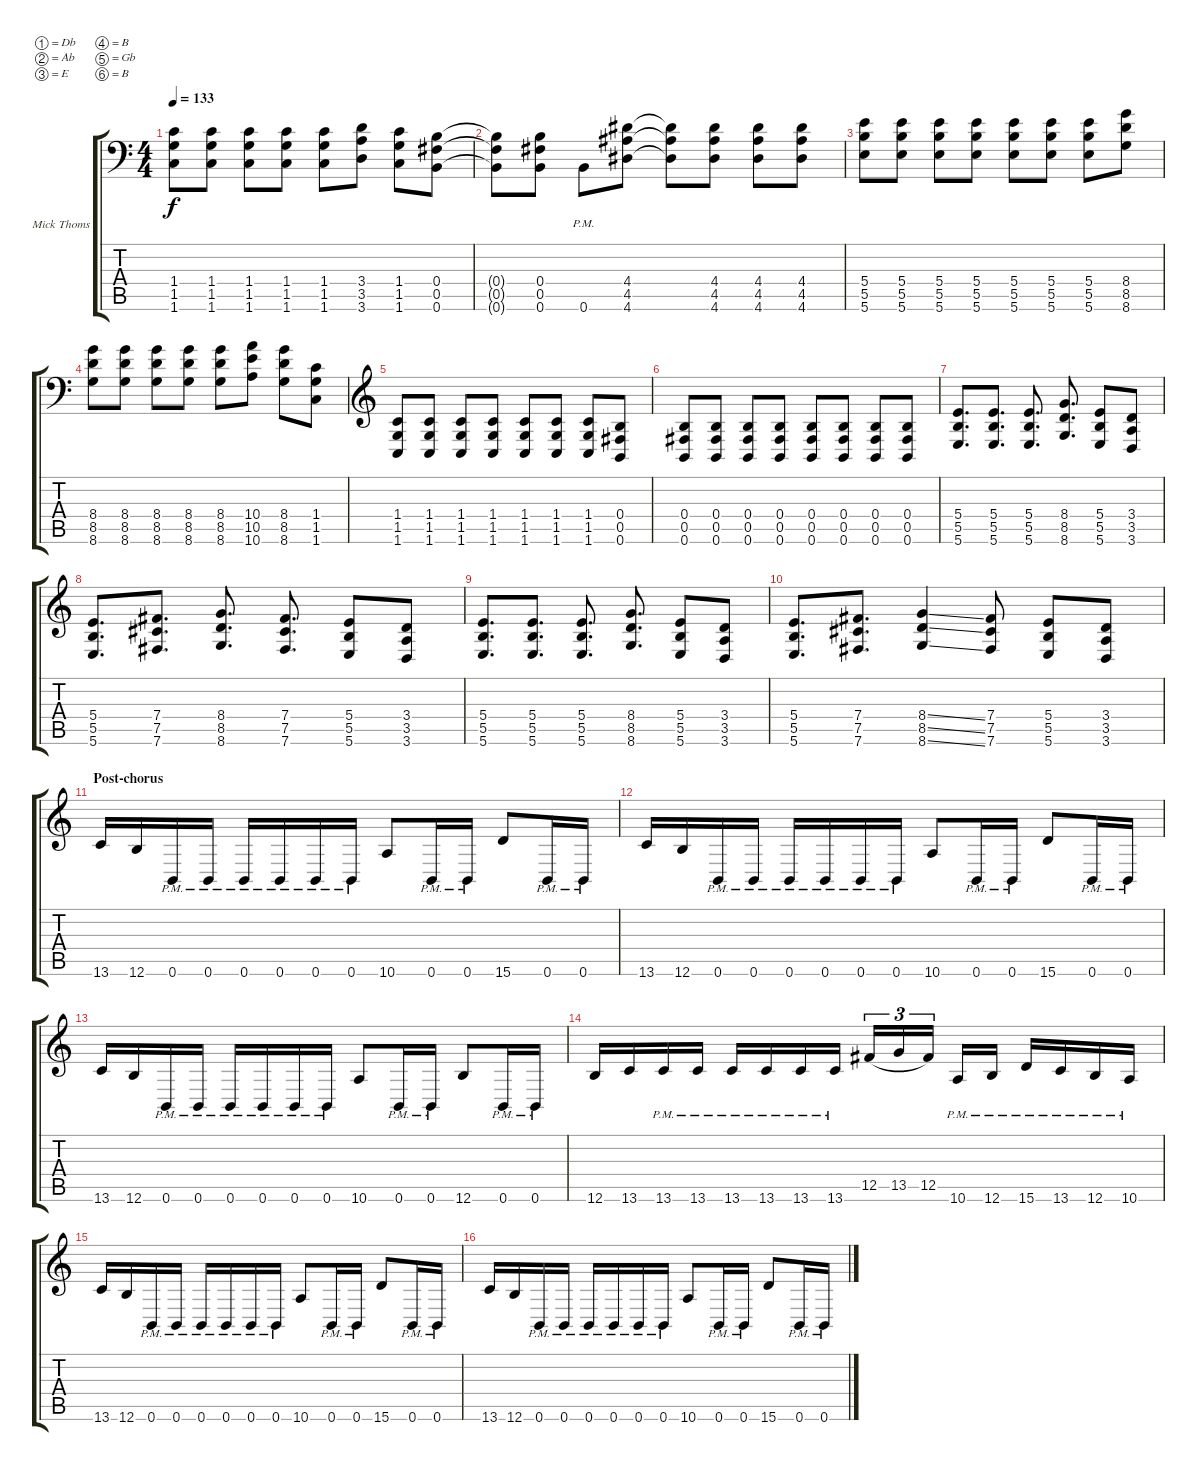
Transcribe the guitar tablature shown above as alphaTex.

\bracketExtendMode groupsimilarinstruments
\firstSystemTrackNameOrientation horizontal
\otherSystemsTrackNameOrientation horizontal
\track ("Mick Thomson" "Mick Thoms") {instrument overdrivenguitar}
\staff {score tabs}
\tuning (Db4 Ab3 E3 B2 Gb2 B1)
\ts (4 4)
\tempo 133
\clef f4
\ks c
(1.4{t} 1.5{t} 1.6{t}).8{dy f} (1.4 1.5 1.6).8 (1.4 1.5 1.6).8 (1.4 1.5 1.6).8 (1.4 1.5 1.6).8 (3.4 3.5 3.6).8 (1.4 1.5 1.6).8 (0.4 0.5 0.6).8 |
(0.4{t} 0.5{t} 0.6{t}).8 (0.4 0.5 0.6).8 0.6{pm}.8 (4.4 4.5 4.6).8 (4.4{t} 4.5{t} 4.6{t}).8 (4.6 4.5 4.4).8 (4.6 4.4 4.5).8 (4.6 4.5 4.4).8 |
(5.4 5.5 5.6).8 (5.4 5.5 5.6).8 (5.4 5.5 5.6).8 (5.4 5.5 5.6).8 (5.4 5.5 5.6).8 (5.4 5.5 5.6).8 (5.4 5.5 5.6).8 (8.4 8.5 8.6).8 |
(8.4 8.5 8.6).8 (8.4 8.5 8.6).8 (8.4 8.5 8.6).8 (8.5 8.6 8.4).8 (8.4 8.5 8.6).8 (10.4 10.5 10.6).8 (8.4 8.5 8.6).8 (1.4 1.5 1.6).8 |
\clef g2
(1.4 1.5 1.6).8 (1.4 1.5 1.6).8 (1.4 1.5 1.6).8 (1.4 1.5 1.6).8 (1.4 1.5 1.6).8 (1.4 1.5 1.6).8 (1.4 1.5 1.6).8 (0.4 0.5 0.6).8 |
(0.4 0.5 0.6).8 (0.4 0.5 0.6).8 (0.4 0.5 0.6).8 (0.4 0.5 0.6).8 (0.4 0.5 0.6).8 (0.4 0.5 0.6).8 (0.4 0.5 0.6).8 (0.4 0.5 0.6).8 |
(5.4 5.5 5.6).8{d} (5.4 5.5 5.6).8{d} (5.4 5.5 5.6).8{d} (8.4 8.5 8.6).8{d} (5.4 5.5 5.6).8 (3.4 3.5 3.6).8 |
(5.4 5.5 5.6).8{d} (7.4 7.5 7.6).8{d} (8.4 8.5 8.6).8{d} (7.4 7.5 7.6).8{d} (5.4 5.5 5.6).8 (3.4 3.5 3.6).8 |
(5.4 5.5 5.6).8{d} (5.4 5.5 5.6).8{d} (5.4 5.5 5.6).8{d} (8.4 8.5 8.6).8{d} (5.4 5.5 5.6).8 (3.4 3.5 3.6).8 |
(5.4 5.5 5.6).8{d} (7.4 7.5 7.6).8{d} (8.4{ss} 8.5{ss} 8.6{ss}).4 (7.4 7.5 7.6).8 (5.4 5.5 5.6).8 (3.4 3.5 3.6).8 |
\section ("" "Post-chorus")
13.6.16 12.6.16 0.6{pm}.16 0.6{pm}.16 0.6{pm}.16 0.6{pm}.16 0.6{pm}.16 0.6{pm}.16 10.6.8 0.6{pm}.16 0.6{pm}.16 15.6.8 0.6{pm}.16 0.6{pm}.16 |
13.6.16 12.6.16 0.6{pm}.16 0.6{pm}.16 0.6{pm}.16 0.6{pm}.16 0.6{pm}.16 0.6{pm}.16 10.6.8 0.6{pm}.16 0.6{pm}.16 15.6.8 0.6{pm}.16 0.6{pm}.16 |
13.6.16 12.6.16 0.6{pm}.16 0.6{pm}.16 0.6{pm}.16 0.6{pm}.16 0.6{pm}.16 0.6{pm}.16 10.6.8 0.6{pm}.16 0.6{pm}.16 12.6.8 0.6{pm}.16 0.6{pm}.16 |
12.6.16 13.6.16 13.6{pm}.16 13.6{pm}.16 13.6{pm}.16 13.6{pm}.16 13.6{pm}.16 13.6{pm}.16 12.5.16{tu (3 2) legatoorigin} 13.5.16{tu (3 2) legatoorigin} 12.5.16{tu (3 2)} 10.6{pm}.16 12.6{pm}.16 15.6{pm}.16 13.6{pm}.16 12.6{pm}.16 10.6{pm}.16 |
13.6.16 12.6.16 0.6{pm}.16 0.6{pm}.16 0.6{pm}.16 0.6{pm}.16 0.6{pm}.16 0.6{pm}.16 10.6.8 0.6{pm}.16 0.6{pm}.16 15.6.8 0.6{pm}.16 0.6{pm}.16 |
13.6.16 12.6.16 0.6{pm}.16 0.6{pm}.16 0.6{pm}.16 0.6{pm}.16 0.6{pm}.16 0.6{pm}.16 10.6.8 0.6{pm}.16 0.6{pm}.16 15.6.8 0.6{pm}.16 0.6{pm}.16
